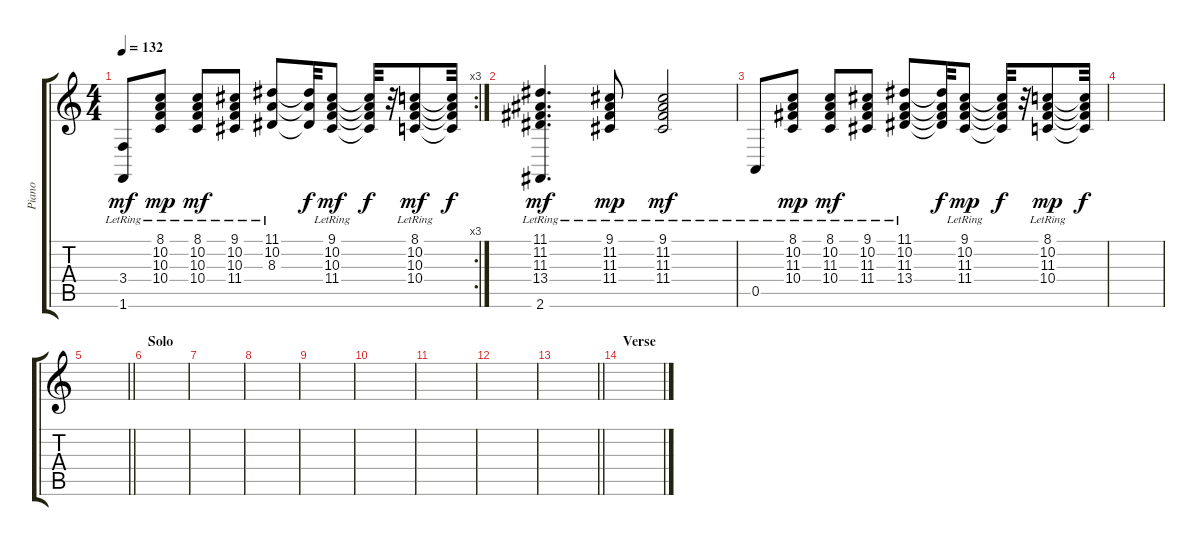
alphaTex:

\track ("Piano" "Piano") {instrument acousticgrandpiano}
\staff {score tabs}
\tuning (E4 B3 G3 D3 A2 E2) {hide}
\rc 3
\ts (4 4)
\tempo 132
\clef g2
\ks c
(3.4{lr} 1.6{lr}).8{dy mf} (8.1{lr} 10.2{lr} 10.3{lr} 10.4{lr}).8{dy mp} (8.1{lr} 10.2{lr} 10.3{lr} 10.4{lr}).8{dy mf} (9.1{lr} 10.2{lr} 10.3{lr} 11.4{lr}).8 (11.1{lr} 10.2{lr} 8.3{lr}).8 (11.1{t} 10.2{t} 8.3{t}).32{dy f} (9.1{lr} 10.2{lr} 10.3{lr} 11.4{lr}).8{dy mf} (9.1{t} 10.2{t} 10.3{t} 11.4{t}).32{dy f} r.32 (8.1{lr} 10.2{lr} 10.3{lr} 10.4{lr}).8{dy mf} (8.1{t} 10.2{t} 10.3{t} 10.4{t}).32{dy f} |
(11.1{lr} 11.2{lr} 11.3{lr} 13.4{lr} 2.6{lr}).4{d dy mf} (9.1{lr} 11.2{lr} 11.3{lr} 11.4{lr}).8{dy mp} (9.1{lr} 11.2{lr} 11.3{lr} 11.4{lr}).2{dy mf} |
0.5{lr}.8 (8.1{lr} 10.2{lr} 11.3{lr} 10.4{lr}).8{dy mp} (8.1{lr} 10.2{lr} 11.3{lr} 10.4{lr}).8{dy mf} (9.1{lr} 10.2{lr} 11.3{lr} 11.4{lr}).8 (11.1{lr} 10.2{lr} 11.3{lr} 13.4{lr}).8 (11.1{t} 10.2{t} 11.3{t} 13.4{t}).32{dy f} (9.1{lr} 10.2{lr} 11.3{lr} 11.4{lr}).8{dy mp} (9.1{t} 10.2{t} 11.3{t} 11.4{t}).32{dy f} r.32 (8.1{lr} 10.2{lr} 11.3{lr} 10.4{lr}).8{dy mp} (8.1{t} 10.2{t} 11.3{t} 10.4{t}).32{dy f} |
|
\barLineRight lightlight
|
\section ("" "Solo")
|
|
|
|
|
|
|
\barLineRight lightlight
|
\section ("" "Verse")
